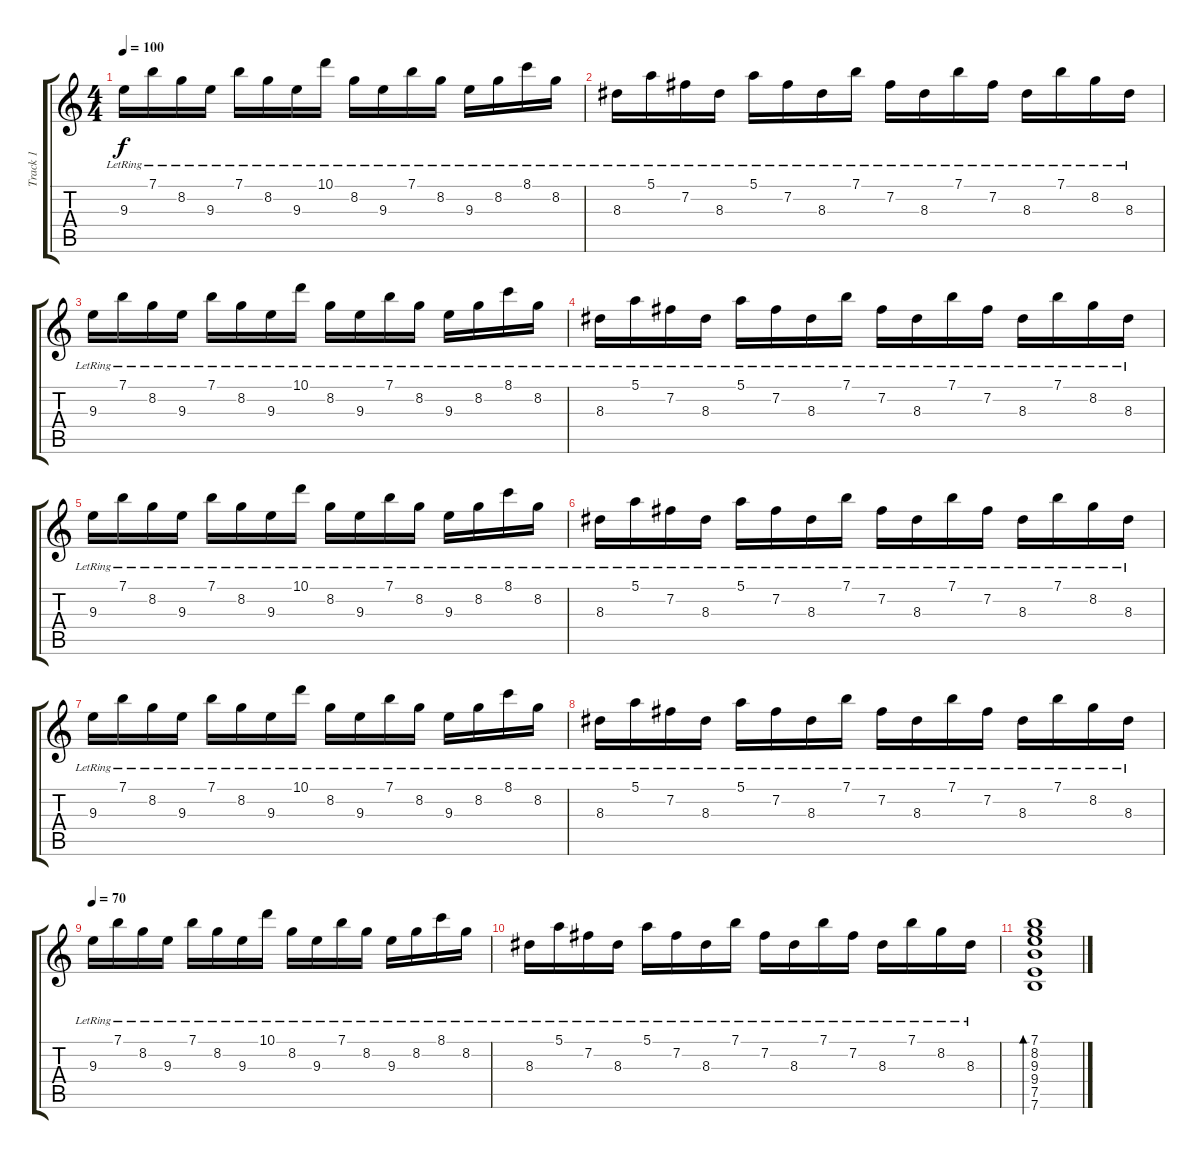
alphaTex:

\track ("Track 1" "Track 1") {instrument acousticguitarnylon}
\staff {score tabs}
\tuning (E4 B3 G3 D3 A2 E2) {hide}
\ts (4 4)
\tempo 100
\clef g2
\ks c
9.3{lr}.16{dy f} 7.1{lr}.16 8.2{lr}.16 9.3{lr}.16 7.1{lr}.16 8.2{lr}.16 9.3{lr}.16 10.1{lr}.16 8.2{lr}.16 9.3{lr}.16 7.1{lr}.16 8.2{lr}.16 9.3{lr}.16 8.2{lr}.16 8.1{lr}.16 8.2{lr}.16 |
8.3{lr}.16 5.1{lr}.16 7.2{lr}.16 8.3{lr}.16 5.1{lr}.16 7.2{lr}.16 8.3{lr}.16 7.1{lr}.16 7.2{lr}.16 8.3{lr}.16 7.1{lr}.16 7.2{lr}.16 8.3{lr}.16 7.1{lr}.16 8.2{lr}.16 8.3{lr}.16 |
9.3{lr}.16 7.1{lr}.16 8.2{lr}.16 9.3{lr}.16 7.1{lr}.16 8.2{lr}.16 9.3{lr}.16 10.1{lr}.16 8.2{lr}.16 9.3{lr}.16 7.1{lr}.16 8.2{lr}.16 9.3{lr}.16 8.2{lr}.16 8.1{lr}.16 8.2{lr}.16 |
8.3{lr}.16 5.1{lr}.16 7.2{lr}.16 8.3{lr}.16 5.1{lr}.16 7.2{lr}.16 8.3{lr}.16 7.1{lr}.16 7.2{lr}.16 8.3{lr}.16 7.1{lr}.16 7.2{lr}.16 8.3{lr}.16 7.1{lr}.16 8.2{lr}.16 8.3{lr}.16 |
9.3{lr}.16 7.1{lr}.16 8.2{lr}.16 9.3{lr}.16 7.1{lr}.16 8.2{lr}.16 9.3{lr}.16 10.1{lr}.16 8.2{lr}.16 9.3{lr}.16 7.1{lr}.16 8.2{lr}.16 9.3{lr}.16 8.2{lr}.16 8.1{lr}.16 8.2{lr}.16 |
8.3{lr}.16 5.1{lr}.16 7.2{lr}.16 8.3{lr}.16 5.1{lr}.16 7.2{lr}.16 8.3{lr}.16 7.1{lr}.16 7.2{lr}.16 8.3{lr}.16 7.1{lr}.16 7.2{lr}.16 8.3{lr}.16 7.1{lr}.16 8.2{lr}.16 8.3{lr}.16 |
9.3{lr}.16 7.1{lr}.16 8.2{lr}.16 9.3{lr}.16 7.1{lr}.16 8.2{lr}.16 9.3{lr}.16 10.1{lr}.16 8.2{lr}.16 9.3{lr}.16 7.1{lr}.16 8.2{lr}.16 9.3{lr}.16 8.2{lr}.16 8.1{lr}.16 8.2{lr}.16 |
8.3{lr}.16 5.1{lr}.16 7.2{lr}.16 8.3{lr}.16 5.1{lr}.16 7.2{lr}.16 8.3{lr}.16 7.1{lr}.16 7.2{lr}.16 8.3{lr}.16 7.1{lr}.16 7.2{lr}.16 8.3{lr}.16 7.1{lr}.16 8.2{lr}.16 8.3{lr}.16 |
\tempo 70
9.3{lr}.16 7.1{lr}.16 8.2{lr}.16 9.3{lr}.16 7.1{lr}.16 8.2{lr}.16 9.3{lr}.16 10.1{lr}.16 8.2{lr}.16 9.3{lr}.16 7.1{lr}.16 8.2{lr}.16 9.3{lr}.16 8.2{lr}.16 8.1{lr}.16 8.2{lr}.16 |
8.3{lr}.16 5.1{lr}.16 7.2{lr}.16 8.3{lr}.16 5.1{lr}.16 7.2{lr}.16 8.3{lr}.16 7.1{lr}.16 7.2{lr}.16 8.3{lr}.16 7.1{lr}.16 7.2{lr}.16 8.3{lr}.16 7.1{lr}.16 8.2{lr}.16 8.3{lr}.16 |
(7.1 8.2 9.3 9.4 7.5 7.6).1{bd 480}
